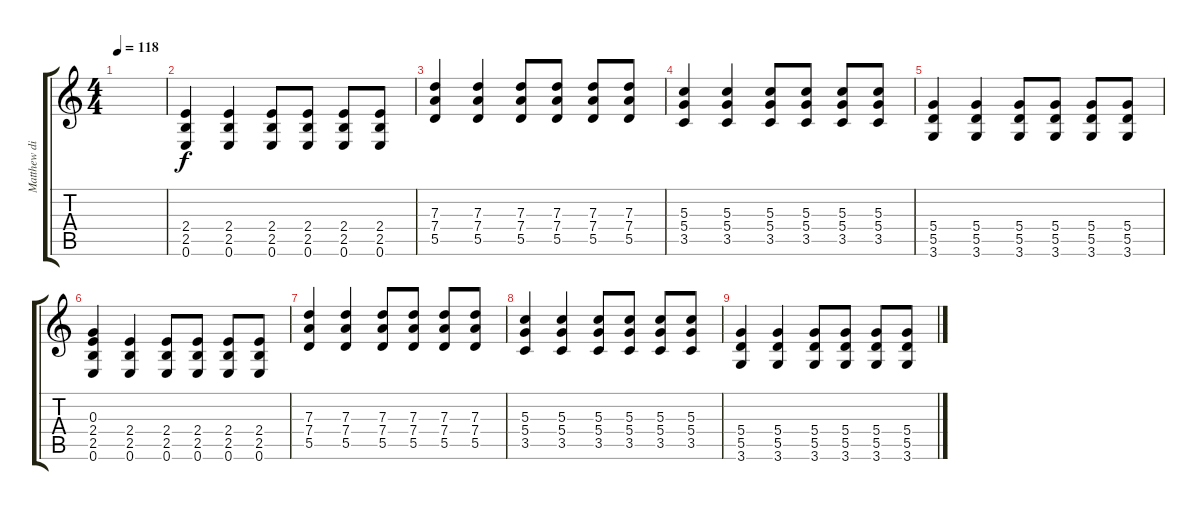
\track ("Matthew disto" "Matthew di") {instrument overdrivenguitar}
\staff {score tabs}
\tuning (E4 B3 G3 D3 A2 E2) {hide}
\ts (4 4)
\tempo 118
\clef g2
\ks c
|
(2.4 2.5 0.6).4 (2.4 2.5 0.6).4 (2.4 2.5 0.6).8 (2.4 2.5 0.6).8 (2.4 2.5 0.6).8 (2.4 2.5 0.6).8 |
(7.3 7.4 5.5).4 (7.3 7.4 5.5).4 (7.3 7.4 5.5).8 (7.3 7.4 5.5).8 (7.3 7.4 5.5).8 (7.3 7.4 5.5).8 |
(5.3 5.4 3.5).4 (5.3 5.4 3.5).4 (5.3 5.4 3.5).8 (5.3 5.4 3.5).8 (5.3 5.4 3.5).8 (5.3 5.4 3.5).8 |
(5.4 5.5 3.6).4 (5.4 5.5 3.6).4 (5.4 5.5 3.6).8 (5.4 5.5 3.6).8 (5.4 5.5 3.6).8 (5.4 5.5 3.6).8 |
(0.3 2.4 2.5 0.6).4 (2.4 2.5 0.6).4 (2.4 2.5 0.6).8 (2.4 2.5 0.6).8 (2.4 2.5 0.6).8 (2.4 2.5 0.6).8 |
(7.3 7.4 5.5).4 (7.3 7.4 5.5).4 (7.3 7.4 5.5).8 (7.3 7.4 5.5).8 (7.3 7.4 5.5).8 (7.3 7.4 5.5).8 |
(5.3 5.4 3.5).4 (5.3 5.4 3.5).4 (5.3 5.4 3.5).8 (5.3 5.4 3.5).8 (5.3 5.4 3.5).8 (5.3 5.4 3.5).8 |
(5.4 5.5 3.6).4 (5.4 5.5 3.6).4 (5.4 5.5 3.6).8 (5.4 5.5 3.6).8 (5.4 5.5 3.6).8 (5.4 5.5 3.6).8
